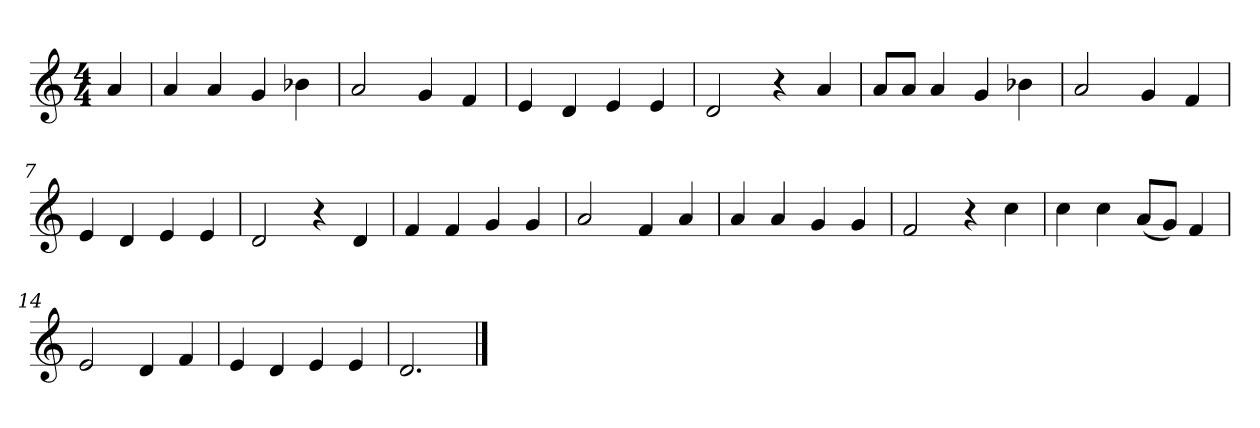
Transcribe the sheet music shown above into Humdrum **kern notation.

**kern
*part1
*staff1
*k[]
*M4/4
*MM120
=
4a
=1
4a
4a
4g
4b-X
=2
2a
4g
4f
=3
4e
4d
4e
4e
=4
2d
4r
4a
=5
8aL
8aJ
4a
4g
4b-X
=6
2a
4g
4f
=7
4e
4d
4e
4e
=8
2d
4r
4d
=9
4f
4f
4g
4g
=10
2a
4f
4a
=11
4a
4a
4g
4g
=12
2f
4r
4cc
=13
4cc
4cc
(8aL
8gJ)
4f
=14
2e
4d
4f
=15
4e
4d
4e
4e
=16
2.d
==
*-
